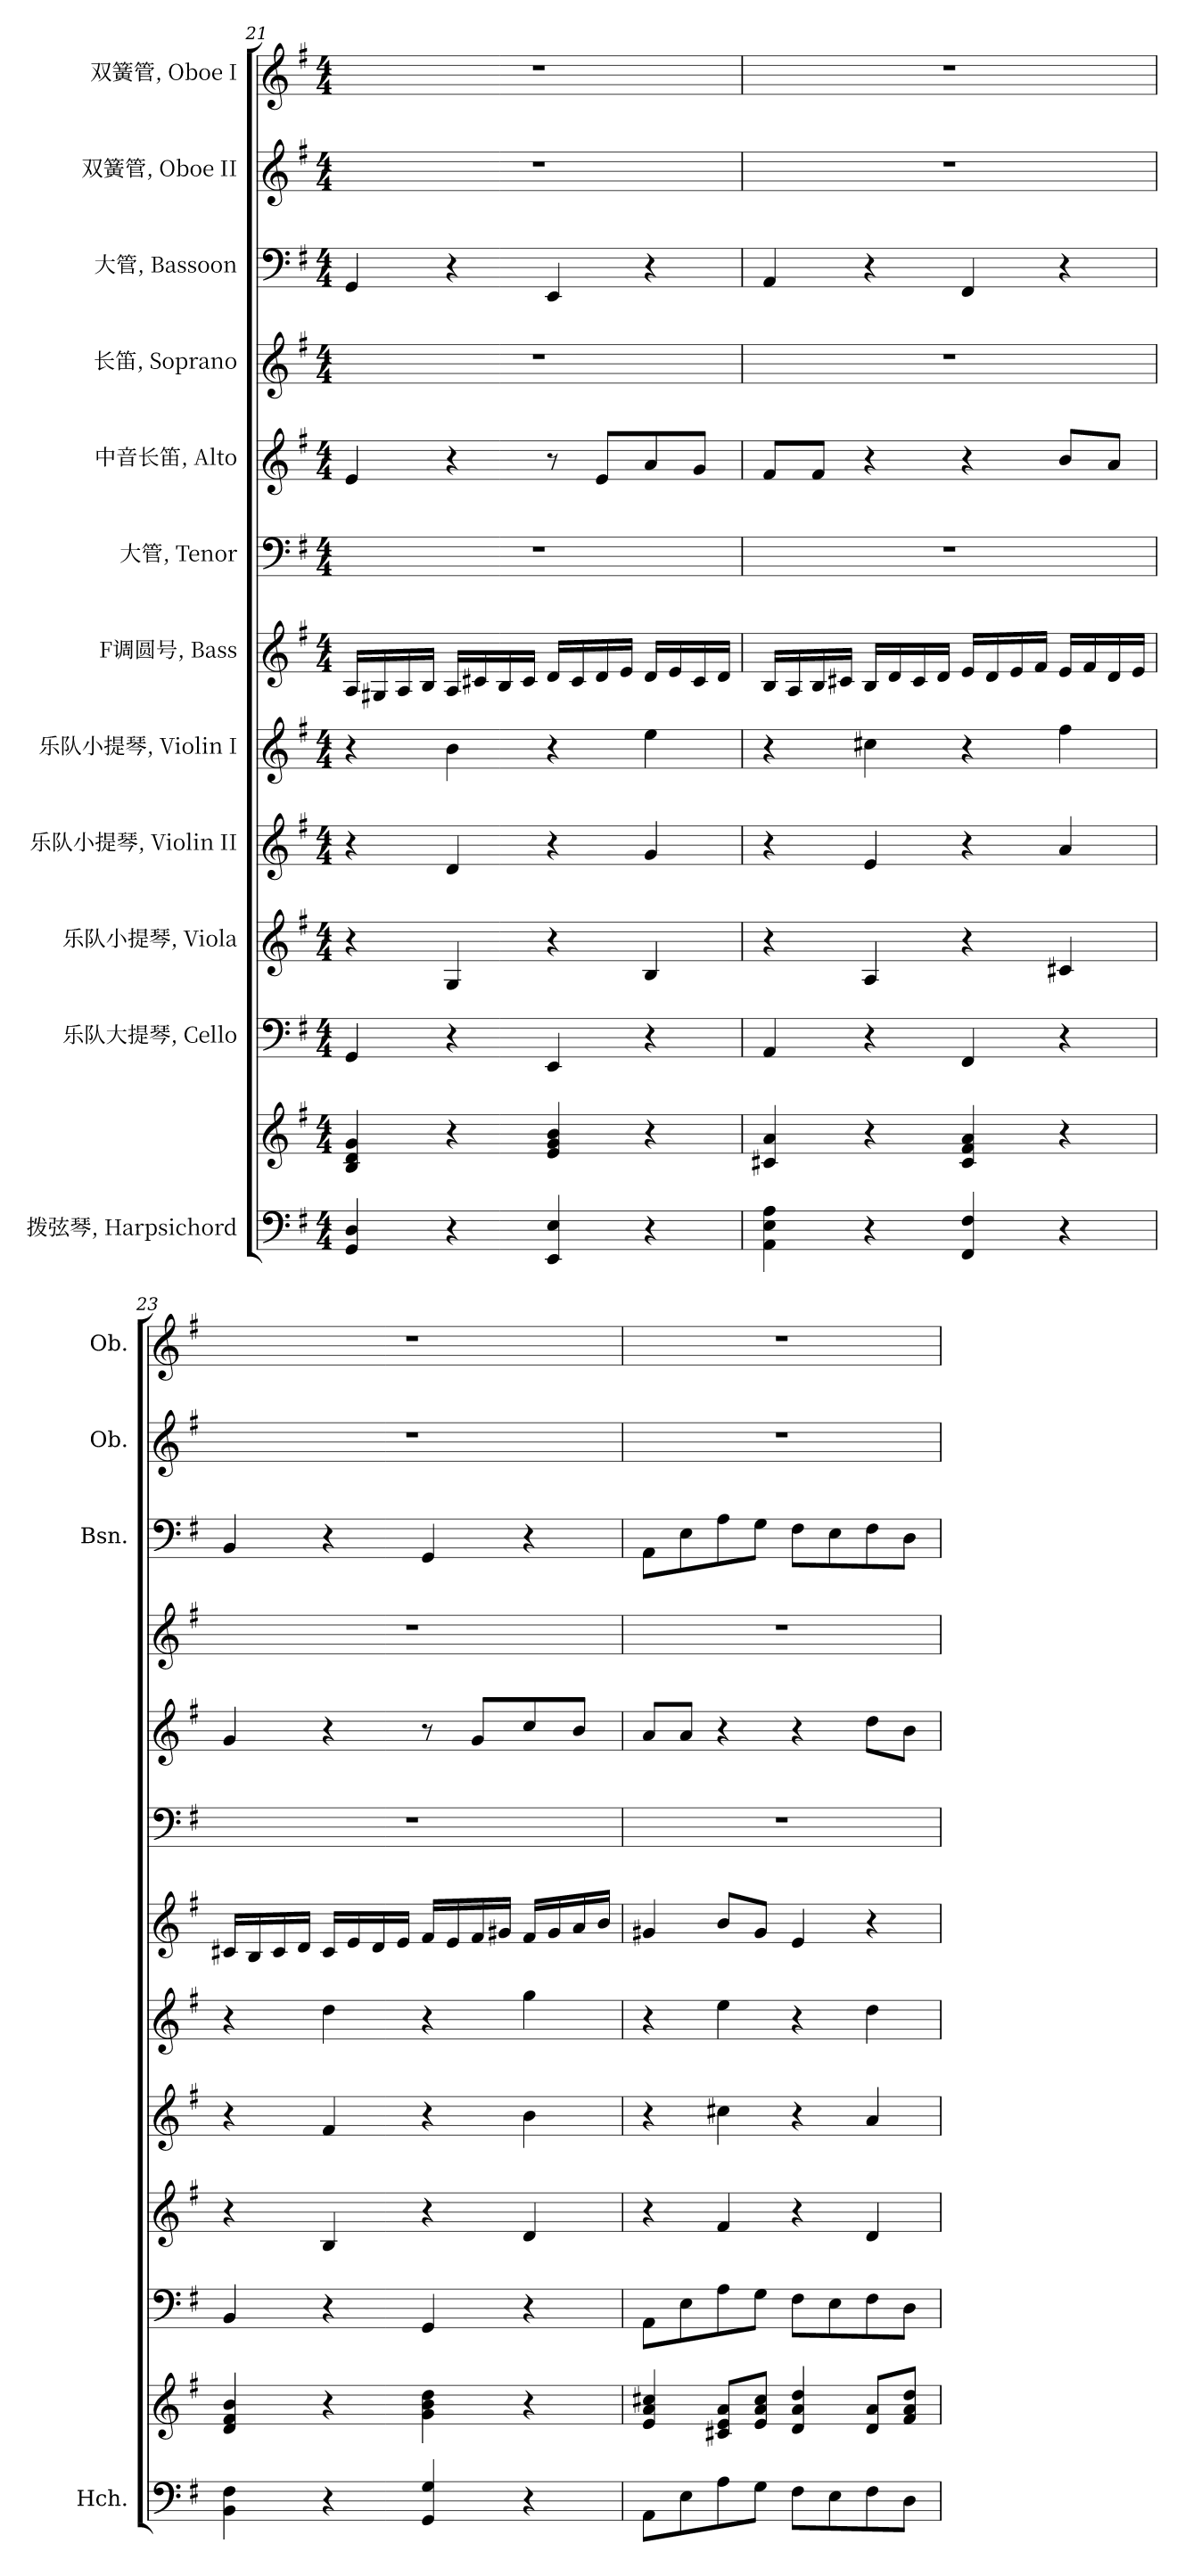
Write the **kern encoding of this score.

**kern	**kern	**kern	**kern	**kern	**kern	**kern	**kern	**kern	**kern	**kern	**kern	**kern
*part12	*part12	*part11	*part10	*part9	*part8	*part7	*part6	*part5	*part4	*part3	*part2	*part1
*staff13	*staff12	*staff11	*staff10	*staff9	*staff8	*staff7	*staff6	*staff5	*staff4	*staff3	*staff2	*staff1
*I"拨弦琴, Harpsichord	*	*I"乐队大提琴, Cello	*I"乐队小提琴, Viola	*I"乐队小提琴, Violin II	*I"乐队小提琴, Violin I	*I"F调圆号, Bass	*I"大管, Tenor	*I"中音长笛, Alto	*I"长笛, Soprano	*I"大管, Bassoon	*I"双簧管, Oboe II	*I"双簧管, Oboe I
*I'Hch.	*	*	*	*	*	*	*	*	*	*I'Bsn.	*I'Ob.	*I'Ob.
*clefF4	*clefG2	*clefF4	*clefG2	*clefG2	*clefG2	*clefG2	*clefF4	*clefG2	*clefG2	*clefF4	*clefG2	*clefG2
*	*	*	*	*	*	*ITrd4c7	*	*ITrd3c5	*	*	*	*
*k[f#]	*k[f#]	*k[f#]	*k[f#]	*k[f#]	*k[f#]	*k[]	*k[f#]	*k[f#c#]	*k[f#]	*k[f#]	*k[f#]	*k[f#]
*M4/4	*M4/4	*M4/4	*M4/4	*M4/4	*M4/4	*M4/4	*M4/4	*M4/4	*M4/4	*M4/4	*M4/4	*M4/4
=21	=21	=21	=21	=21	=21	=21	=21	=21	=21	=21	=21	=21
4GG/ 4D/	4B/ 4d/ 4g/	4GG/	4r	4r	4r	16D/LL	1r	4B/	1r	4GG/	1r	1r
.	.	.	.	.	.	16C#X/	.	.	.	.	.	.
.	.	.	.	.	.	16D/	.	.	.	.	.	.
.	.	.	.	.	.	16E/JJ	.	.	.	.	.	.
4r	4r	4r	4G/	4d/	4b\	16D/LL	.	4r	.	4r	.	.
.	.	.	.	.	.	16F#X/	.	.	.	.	.	.
.	.	.	.	.	.	16E/	.	.	.	.	.	.
.	.	.	.	.	.	16F#/JJ	.	.	.	.	.	.
4EE/ 4E/	4e/ 4g/ 4b/	4EE/	4r	4r	4r	16G/LL	.	8r	.	4EE/	.	.
.	.	.	.	.	.	16F#/	.	.	.	.	.	.
.	.	.	.	.	.	16G/	.	8B/L	.	.	.	.
.	.	.	.	.	.	16A/JJ	.	.	.	.	.	.
4r	4r	4r	4B/	4g/	4ee\	16G/LL	.	8e/	.	4r	.	.
.	.	.	.	.	.	16A/	.	.	.	.	.	.
.	.	.	.	.	.	16F#/	.	8d/J	.	.	.	.
.	.	.	.	.	.	16G/JJ	.	.	.	.	.	.
!!LO:PB:g=z
=22	=22	=22	=22	=22	=22	=22	=22	=22	=22	=22	=22	=22
4AA\ 4E\ 4A\	4c#X/ 4a/	4AA/	4r	4r	4r	16E/LL	1r	8c#/L	1r	4AA/	1r	1r
.	.	.	.	.	.	16D/	.	.	.	.	.	.
.	.	.	.	.	.	16E/	.	8c#/J	.	.	.	.
.	.	.	.	.	.	16F#X/JJ	.	.	.	.	.	.
4r	4r	4r	4A/	4e/	4cc#X\	16E/LL	.	4r	.	4r	.	.
.	.	.	.	.	.	16G/	.	.	.	.	.	.
.	.	.	.	.	.	16F#/	.	.	.	.	.	.
.	.	.	.	.	.	16G/JJ	.	.	.	.	.	.
4FF#/ 4F#/	4c#/ 4f#/ 4a/	4FF#/	4r	4r	4r	16A/LL	.	4r	.	4FF#/	.	.
.	.	.	.	.	.	16G/	.	.	.	.	.	.
.	.	.	.	.	.	16A/	.	.	.	.	.	.
.	.	.	.	.	.	16B/JJ	.	.	.	.	.	.
4r	4r	4r	4c#X/	4a/	4ff#\	16A/LL	.	8f#/L	.	4r	.	.
.	.	.	.	.	.	16B/	.	.	.	.	.	.
.	.	.	.	.	.	16G/	.	8e/J	.	.	.	.
.	.	.	.	.	.	16A/JJ	.	.	.	.	.	.
=23	=23	=23	=23	=23	=23	=23	=23	=23	=23	=23	=23	=23
4BB\ 4F#\	4d/ 4f#/ 4b/	4BB/	4r	4r	4r	16F#X/LL	1r	4d/	1r	4BB/	1r	1r
.	.	.	.	.	.	16E/	.	.	.	.	.	.
.	.	.	.	.	.	16F#/	.	.	.	.	.	.
.	.	.	.	.	.	16G/JJ	.	.	.	.	.	.
4r	4r	4r	4B/	4f#/	4dd\	16F#/LL	.	4r	.	4r	.	.
.	.	.	.	.	.	16A/	.	.	.	.	.	.
.	.	.	.	.	.	16G/	.	.	.	.	.	.
.	.	.	.	.	.	16A/JJ	.	.	.	.	.	.
4GG/ 4G/	4g\ 4b\ 4dd\	4GG/	4r	4r	4r	16B/LL	.	8r	.	4GG/	.	.
.	.	.	.	.	.	16A/	.	.	.	.	.	.
.	.	.	.	.	.	16B/	.	8d/L	.	.	.	.
.	.	.	.	.	.	16c#X/JJ	.	.	.	.	.	.
4r	4r	4r	4d/	4b\	4gg\	16B/LL	.	8g/	.	4r	.	.
.	.	.	.	.	.	16c#/	.	.	.	.	.	.
.	.	.	.	.	.	16d/	.	8f#/J	.	.	.	.
.	.	.	.	.	.	16e/JJ	.	.	.	.	.	.
!!LO:PB:g=z
=24	=24	=24	=24	=24	=24	=24	=24	=24	=24	=24	=24	=24
8AA\L	4e/ 4a/ 4cc#X/	8AA\L	4r	4r	4r	4c#X/	1r	8e/L	1r	8AA\L	1r	1r
8E\	.	8E\	.	.	.	.	.	8e/J	.	8E\	.	.
8A\	8c#X/ 8e/ 8a/L	8A\	4f#/	4cc#X\	4ee\	8e/L	.	4r	.	8A\	.	.
8G\J	8e/ 8a/ 8cc#/J	8G\J	.	.	.	8c#/J	.	.	.	8G\J	.	.
8F#\L	4d/ 4a/ 4dd/	8F#\L	4r	4r	4r	4A/	.	4r	.	8F#\L	.	.
8E\	.	8E\	.	.	.	.	.	.	.	8E\	.	.
8F#\	8d/ 8a/L	8F#\	4d/	4a/	4dd\	4r	.	8a\L	.	8F#\	.	.
8D\J	8f#/ 8a/ 8dd/J	8D\J	.	.	.	.	.	8f#\J	.	8D\J	.	.
=	=	=	=	=	=	=	=	=	=	=	=	=
*-	*-	*-	*-	*-	*-	*-	*-	*-	*-	*-	*-	*-
